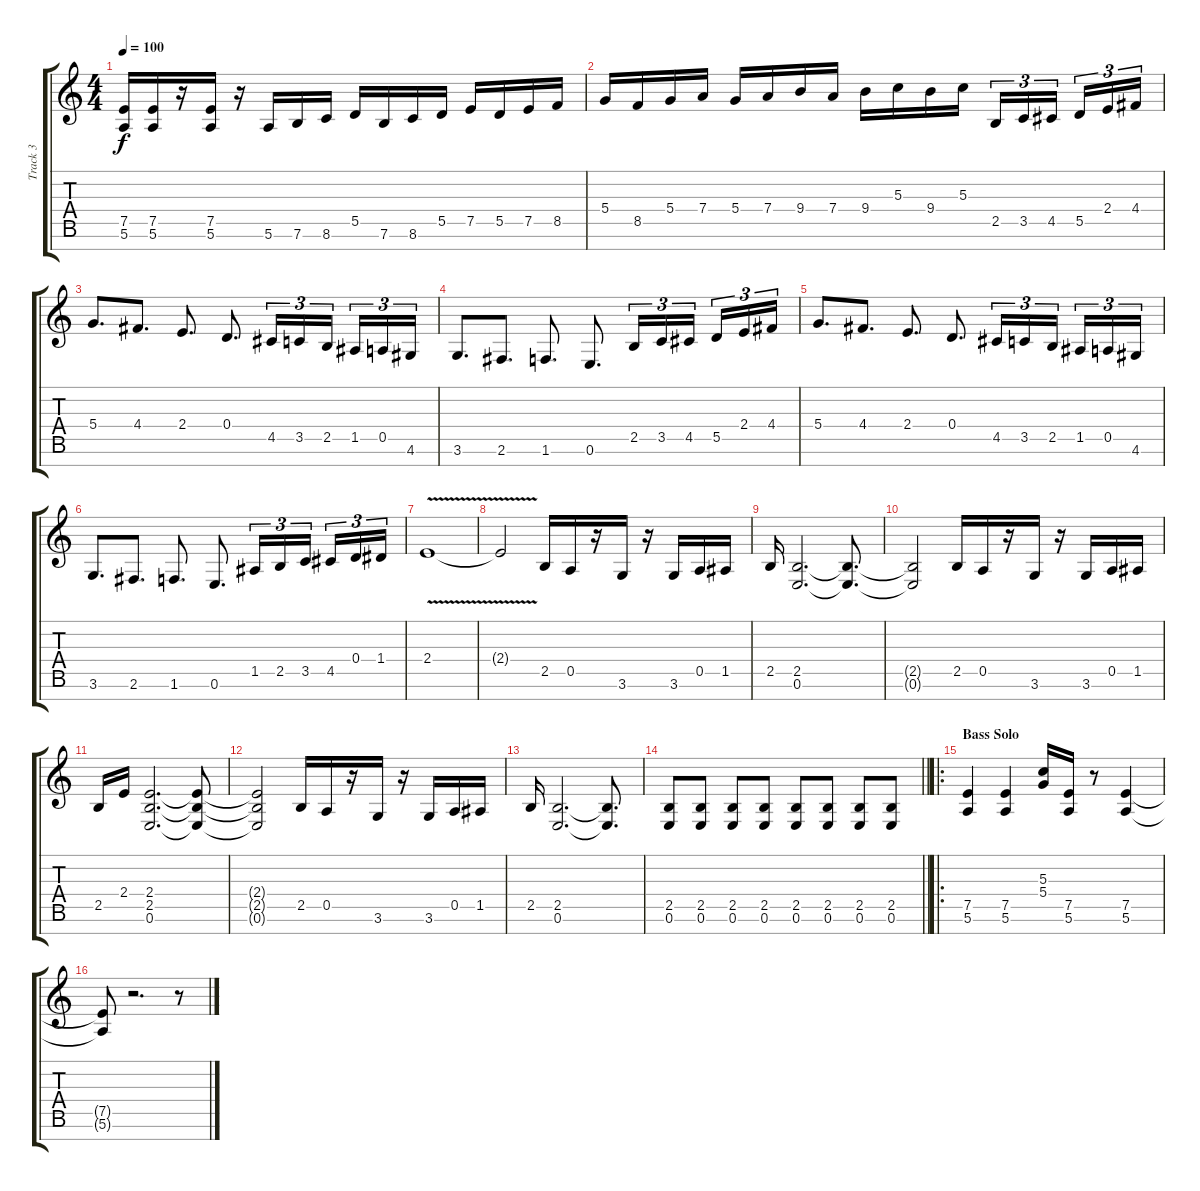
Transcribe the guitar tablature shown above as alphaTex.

\track ("Track 3" "Track 3") {instrument distortionguitar}
\staff {score tabs}
\tuning (E4 B3 G3 D3 A2 E2 B1) {hide}
\ts (4 4)
\tempo 100
\clef g2
\ks c
(7.5 5.6).16{dy f} (7.5 5.6).16 r.16 (7.5 5.6).16 r.16 5.6.16 7.6.16 8.6.16 5.5.16 7.6.16 8.6.16 5.5.16 7.5.16 5.5.16 7.5.16 8.5.16 |
5.4.16 8.5.16 5.4.16 7.4.16 5.4.16 7.4.16 9.4.16 7.4.16 9.4.16 5.3.16 9.4.16 5.3.16 2.5.16{tu (3 2)} 3.5.16{tu (3 2)} 4.5.16{tu (3 2) beam splitsecondary} 5.5.16{tu (3 2)} 2.4.16{tu (3 2)} 4.4.16{tu (3 2)} |
5.4.8{d} 4.4.8{d} 2.4.8{d} 0.4.8{d} 4.5.16{tu (3 2)} 3.5.16{tu (3 2)} 2.5.16{tu (3 2) beam splitsecondary} 1.5.16{tu (3 2)} 0.5.16{tu (3 2)} 4.6.16{tu (3 2)} |
3.6.8{d} 2.6.8{d} 1.6.8{d} 0.6.8{d} 2.5.16{tu (3 2)} 3.5.16{tu (3 2)} 4.5.16{tu (3 2) beam splitsecondary} 5.5.16{tu (3 2)} 2.4.16{tu (3 2)} 4.4.16{tu (3 2)} |
5.4.8{d} 4.4.8{d} 2.4.8{d} 0.4.8{d} 4.5.16{tu (3 2)} 3.5.16{tu (3 2)} 2.5.16{tu (3 2) beam splitsecondary} 1.5.16{tu (3 2)} 0.5.16{tu (3 2)} 4.6.16{tu (3 2)} |
3.6.8{d} 2.6.8{d} 1.6.8{d} 0.6.8{d} 1.5.16{tu (3 2)} 2.5.16{tu (3 2)} 3.5.16{tu (3 2) beam splitsecondary} 4.5.16{tu (3 2)} 0.4.16{tu (3 2)} 1.4.16{tu (3 2)} |
2.4{v}.1 |
2.4{t}.2 2.5.16 0.5.16 r.16 3.6.16 r.16 3.6.16 0.5.16 1.5.16 |
2.5.16 (2.5 0.6).2{d} (2.5{t} 0.6{t}).8{d} |
(2.5{t} 0.6{t}).2 2.5.16 0.5.16 r.16 3.6.16 r.16 3.6.16 0.5.16 1.5.16 |
2.5.16 2.4.16 (2.4 2.5 0.6).2{d} (2.4{t} 2.5{t} 0.6{t}).8 |
(2.4{t} 2.5{t} 0.6{t}).2 2.5.16 0.5.16 r.16 3.6.16 r.16 3.6.16 0.5.16 1.5.16 |
2.5.16 (2.5 0.6).2{d} (2.5{t} 0.6{t}).8{d} |
\barLineRight lightlight
(2.5 0.6).8 (2.5 0.6).8 (2.5 0.6).8 (2.5 0.6).8 (2.5 0.6).8 (2.5 0.6).8 (2.5 0.6).8 (2.5 0.6).8 |
\ro
\section ("" "Bass Solo")
(7.5 5.6).4 (7.5 5.6).4 (5.3 5.4).16 (7.5 5.6).16 r.8 (7.5 5.6).4 |
(7.5{t} 5.6{t}).8 r.2{d} r.8
